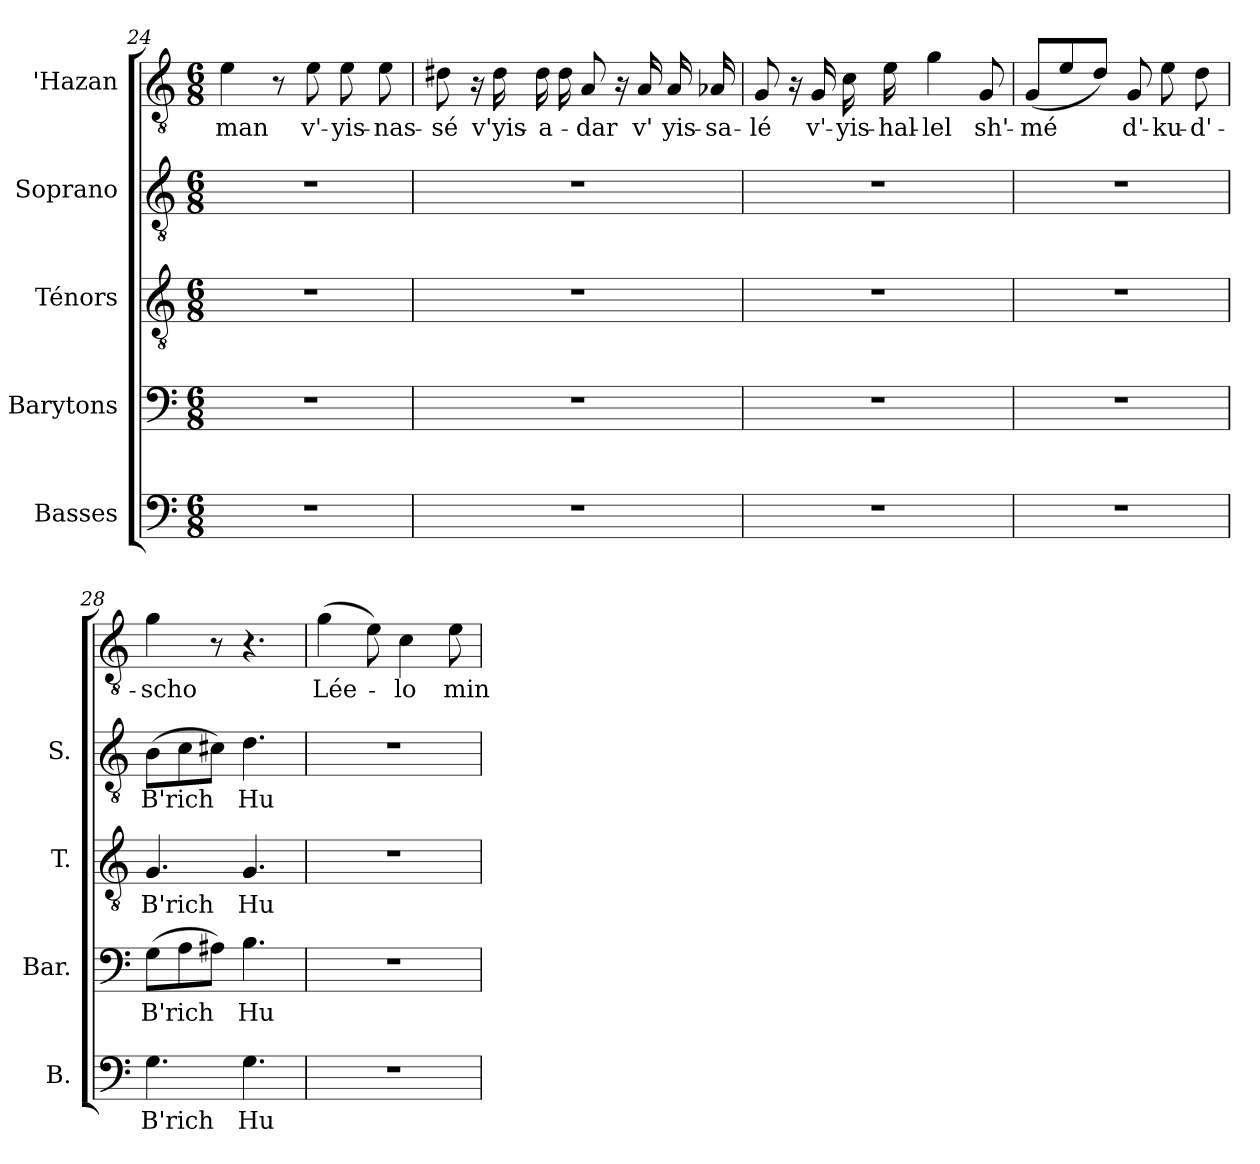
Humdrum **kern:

**kern	**text	**kern	**text	**kern	**text	**kern	**text	**kern	**text
*part5	*part5	*part4	*part4	*part3	*part3	*part2	*part2	*part1	*part1
*staff5	*staff5	*staff4	*staff4	*staff3	*staff3	*staff2	*staff2	*staff1	*staff1
*I"Basses	*	*I"Barytons	*	*I"Ténors	*	*I"Soprano	*	*I"'Hazan	*
*I'B.	*	*I'Bar.	*	*I'T.	*	*I'S.	*	*I''H.	*
*clefF4	*	*clefF4	*	*clefGv2	*	*clefGv2	*	*clefGv2	*
*	*	*	*	*ITrd7c12	*	*ITrd7c12	*	*ITrd7c12	*
*k[]	*	*k[]	*	*k[]	*	*k[]	*	*k[]	*
*a:	*	*a:	*	*a:	*	*a:	*	*a:	*
*M6/8	*	*M6/8	*	*M6/8	*	*M6/8	*	*M6/8	*
=24	=24	=24	=24	=24	=24	=24	=24	=24	=24
!LO:N:vis=1	!	!LO:N:vis=1	!	!LO:N:vis=1	!	!LO:N:vis=1	!	!	!
!	!	!	!	!	!	!	!	!	!LO:LY:b:color=#000000
2.r	.	2.r	.	2.r	.	2.r	.	4Ei\	-man
.	.	.	.	.	.	.	.	8r	.
!	!	!	!	!	!	!	!	!	!LO:LY:b:color=#000000
.	.	.	.	.	.	.	.	8Ei\	v'-
!	!	!	!	!	!	!	!	!	!LO:LY:b:color=#000000
.	.	.	.	.	.	.	.	8Ei\	-yis-
!	!	!	!	!	!	!	!	!	!LO:LY:b:color=#000000
.	.	.	.	.	.	.	.	8Ei\	-nas-
=25	=25	=25	=25	=25	=25	=25	=25	=25	=25
!LO:N:vis=1	!	!LO:N:vis=1	!	!LO:N:vis=1	!	!LO:N:vis=1	!	!	!
!	!	!	!	!	!	!	!	!	!LO:LY:b:color=#000000
2.r	.	2.r	.	2.r	.	2.r	.	8D#Xi\	-sé
.	.	.	.	.	.	.	.	16r	.
!	!	!	!	!	!	!	!	!	!LO:LY:b:color=#000000
.	.	.	.	.	.	.	.	16D#i\	v'yis-
!	!	!	!	!	!	!	!	!	!LO:LY:b:color=#000000
.	.	.	.	.	.	.	.	16D#i\	-a-
.	.	.	.	.	.	.	.	16D#i\	.
!	!	!	!	!	!	!	!	!	!LO:LY:b:color=#000000
.	.	.	.	.	.	.	.	8AAi/	-dar
.	.	.	.	.	.	.	.	16r	.
!	!	!	!	!	!	!	!	!	!LO:LY:b:color=#000000
.	.	.	.	.	.	.	.	16AAi/	v'
!	!	!	!	!	!	!	!	!	!LO:LY:b:color=#000000
.	.	.	.	.	.	.	.	16AAi/	yis-
!	!	!	!	!	!	!	!	!	!LO:LY:b:color=#000000
.	.	.	.	.	.	.	.	16AA-Xi/	-sa-
=26	=26	=26	=26	=26	=26	=26	=26	=26	=26
!LO:N:vis=1	!	!LO:N:vis=1	!	!LO:N:vis=1	!	!LO:N:vis=1	!	!	!
!	!	!	!	!	!	!	!	!	!LO:LY:b:color=#000000
2.r	.	2.r	.	2.r	.	2.r	.	8GGi/	-lé
.	.	.	.	.	.	.	.	16r	.
!	!	!	!	!	!	!	!	!	!LO:LY:b:color=#000000
.	.	.	.	.	.	.	.	16GGi/	v'-
!	!	!	!	!	!	!	!	!	!LO:LY:b:color=#000000
.	.	.	.	.	.	.	.	16Ci\	-yis-
!	!	!	!	!	!	!	!	!	!LO:LY:b:color=#000000
.	.	.	.	.	.	.	.	16Ei\	-hal-
!	!	!	!	!	!	!	!	!	!LO:LY:b:color=#000000
.	.	.	.	.	.	.	.	4Gi\	-lel
!	!	!	!	!	!	!	!	!	!LO:LY:b:color=#000000
.	.	.	.	.	.	.	.	8GGi/	sh'-
!!LO:LB:g=z
=27	=27	=27	=27	=27	=27	=27	=27	=27	=27
!LO:N:vis=1	!	!LO:N:vis=1	!	!LO:N:vis=1	!	!LO:N:vis=1	!	!	!
!	!	!	!	!	!	!	!	!	!LO:LY:b:color=#000000
2.r	.	2.r	.	2.r	.	2.r	.	(8GGi/L	-mé
.	.	.	.	.	.	.	.	8Ei/	.
.	.	.	.	.	.	.	.	8Di/J)	.
!	!	!	!	!	!	!	!	!	!LO:LY:b:color=#000000
.	.	.	.	.	.	.	.	8GGi/	d'-
!	!	!	!	!	!	!	!	!	!LO:LY:b:color=#000000
.	.	.	.	.	.	.	.	8Ei\	-ku-
!	!	!	!	!	!	!	!	!	!LO:LY:b:color=#000000
.	.	.	.	.	.	.	.	8Di\	-d'-
=28	=28	=28	=28	=28	=28	=28	=28	=28	=28
!	!LO:LY:b:color=#000000	!	!	!	!	!	!	!	!
!	!	!	!LO:LY:b:color=#000000	!	!	!	!	!	!
!	!	!	!	!	!LO:LY:b:color=#000000	!	!	!	!
!	!	!	!	!	!	!	!LO:LY:b:color=#000000	!	!
!	!	!	!	!	!	!	!	!	!LO:LY:b:color=#000000
4.Gi\	B'rich	(8Gi\L	B'rich	4.GGi/	B'rich	(8BBi\L	B'rich	4Gi\	-scho
.	.	8Ai\	.	.	.	8Ci\	.	.	.
.	.	8A#Xi\J)	.	.	.	8C#Xi\J)	.	8r	.
!	!LO:LY:b:color=#000000	!	!	!	!	!	!	!	!
!	!	!	!LO:LY:b:color=#000000	!	!	!	!	!	!
!	!	!	!	!	!LO:LY:b:color=#000000	!	!	!	!
!	!	!	!	!	!	!	!LO:LY:b:color=#000000	!	!
4.Gi\	Hu	4.Bi\	Hu	4.GGi/	Hu	4.Di\	Hu	4.r	.
=29	=29	=29	=29	=29	=29	=29	=29	=29	=29
!LO:N:vis=1	!	!LO:N:vis=1	!	!LO:N:vis=1	!	!LO:N:vis=1	!	!	!
!	!	!	!	!	!	!	!	!	!LO:LY:b:color=#000000
2.r	.	2.r	.	2.r	.	2.r	.	(4Gi\	Lée-
.	.	.	.	.	.	.	.	8Ei\)	.
!	!	!	!	!	!	!	!	!	!LO:LY:b:color=#000000
.	.	.	.	.	.	.	.	4Ci\	-lo
!	!	!	!	!	!	!	!	!	!LO:LY:b:color=#000000
.	.	.	.	.	.	.	.	8Ei\	min
=	=	=	=	=	=	=	=	=	=
*-	*-	*-	*-	*-	*-	*-	*-	*-	*-
